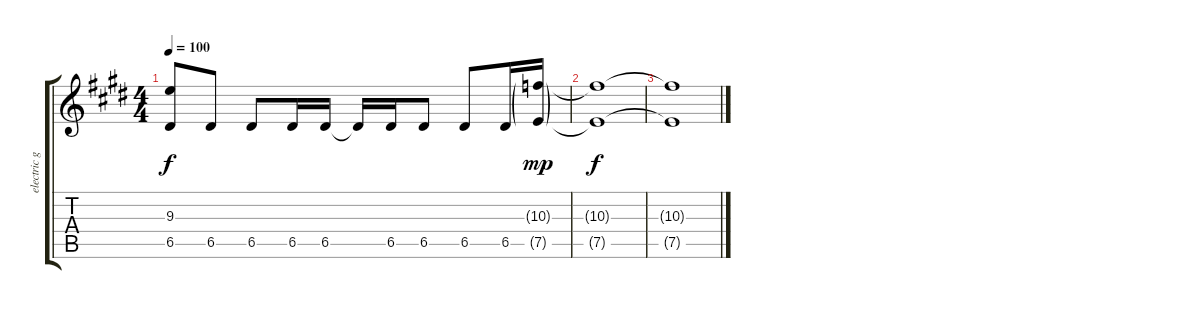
\track ("electric guitar1" "electric g") {instrument electricguitarmuted}
\staff {score tabs}
\tuning (E4 B3 G3 D3 A2 E2) {hide}
\ts (4 4)
\tempo 100
\clef g2
\ks e
(9.3 6.5).8{dy f} 6.5.8 6.5.8 6.5.16 6.5.16 6.5{t}.16 6.5.16 6.5.8 6.5.8 6.5.16 (10.3{g} 7.5{g}).16{dy mp} |
(10.3{t} 7.5{t}).1{dy f} |
(10.3{t} 7.5{t}).1
